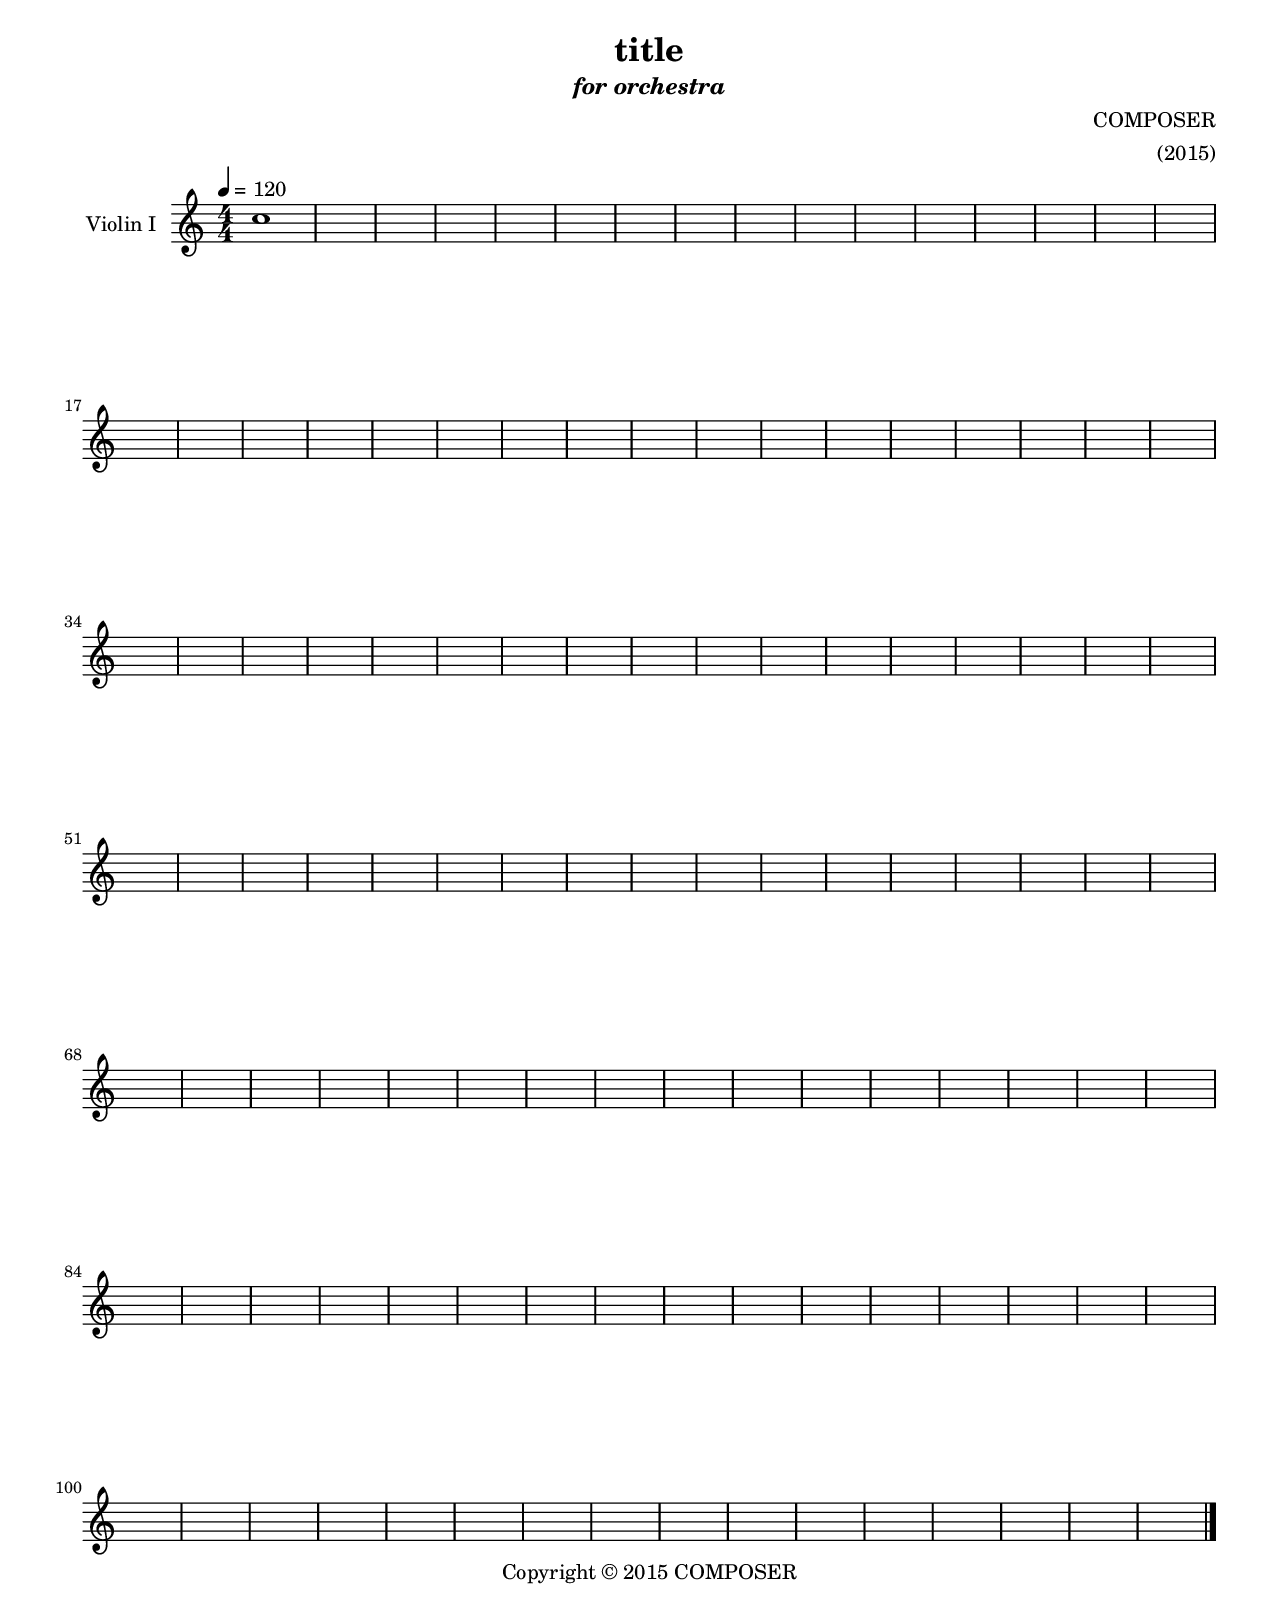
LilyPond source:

\version "2.18.2"

#(set-global-staff-size 18)
#(set-default-paper-size "letter")

\header {
  title = "title"
  subtitle = \markup { \italic "for orchestra" }
  dedication = ""
  composer = "COMPOSER"
  arranger = "(2015)"
  %piece = \markup \box {"Transposed Score"}
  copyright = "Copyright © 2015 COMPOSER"
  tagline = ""
}

\include "orchestra_metrics.ly"
\include "orchestra_notes.ly"
\include "orchestra_headings.ly"
\include "orchestra_definitions.ly"

ViolinOneHeading = {
  #(set-accidental-style 'neo-modern)
  \override Staff.Accidental #'hide-tied-accidental-after-break = ##t
  \set Staff.instrumentName = \markup \concat {"Violin I" " "}
}

\score {
  <<
    %\override Score.BarNumber #'break-visibility = ##(#t #t #t)
    %\override Score.BarNumber #'break-visibility = #end-of-line-invisible
    \override Score.Stem #'stemlet-length = #0.75
    \override Score.StaffSymbol.layer = #4
    \override Score.TimeSignature.layer = #3
    \new Staff = "violin" \with {
      \override VerticalAxisGroup #'remove-empty = ##f
    }
    << \Metrics \ViolinOneHeading \ViolinOneNotes >>
  >>
  \layout {
    \context { \RemoveEmptyStaffContext }
    \context { \Staff \override TimeSignature.style = #'numbered \accidentalStyle "neo-modern"  }
  }
  %\midi { }
}

\paper {
  %two-sided = ##t
  page-limit-inter-system-space = ##t
  ragged-bottom = ##f
  ragged-last-bottom = ##f
  page-limit-inter-system-space-factor = 1.3
  top-margin = 1\cm
  inner-margin = 2\cm
  outer-margin = 1.6\cm
  left-margin = 1.4\cm
  %system-separator-markup = \slashSeparator
  %max-systems-per-page = 1
}
